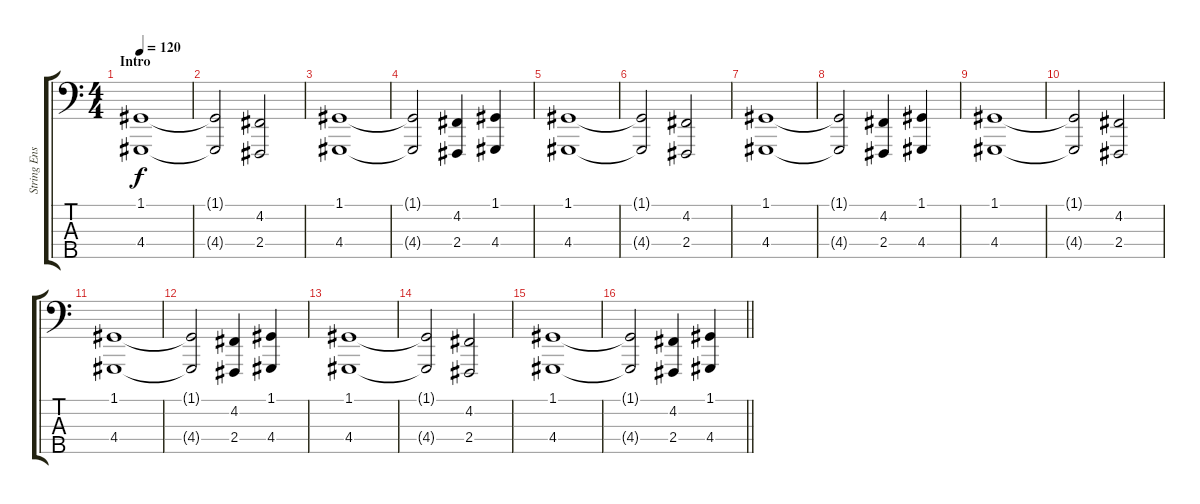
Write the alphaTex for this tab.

\track ("String Ensemble" "String Ens") {instrument stringensemble1}
\staff {score tabs}
\tuning (G2 D2 A1 E1 B0) {hide}
\ts (4 4)
\section ("" "Intro ")
\tempo 120
\clef f4
\ks c
(1.1 4.4).1{dy f instrument stringensemble1} |
(1.1{t} 4.4{t}).2 (4.2 2.4).2 |
(1.1 4.4).1 |
(1.1{t} 4.4{t}).2 (4.2 2.4).4 (1.1 4.4).4 |
(1.1 4.4).1 |
(1.1{t} 4.4{t}).2 (4.2 2.4).2 |
(1.1 4.4).1 |
(1.1{t} 4.4{t}).2 (4.2 2.4).4 (1.1 4.4).4 |
(1.1 4.4).1 |
(1.1{t} 4.4{t}).2 (4.2 2.4).2 |
(1.1 4.4).1 |
(1.1{t} 4.4{t}).2 (4.2 2.4).4 (1.1 4.4).4 |
(1.1 4.4).1 |
(1.1{t} 4.4{t}).2 (4.2 2.4).2 |
(1.1 4.4).1 |
\barLineRight lightlight
(1.1{t} 4.4{t}).2 (4.2 2.4).4 (1.1 4.4).4
